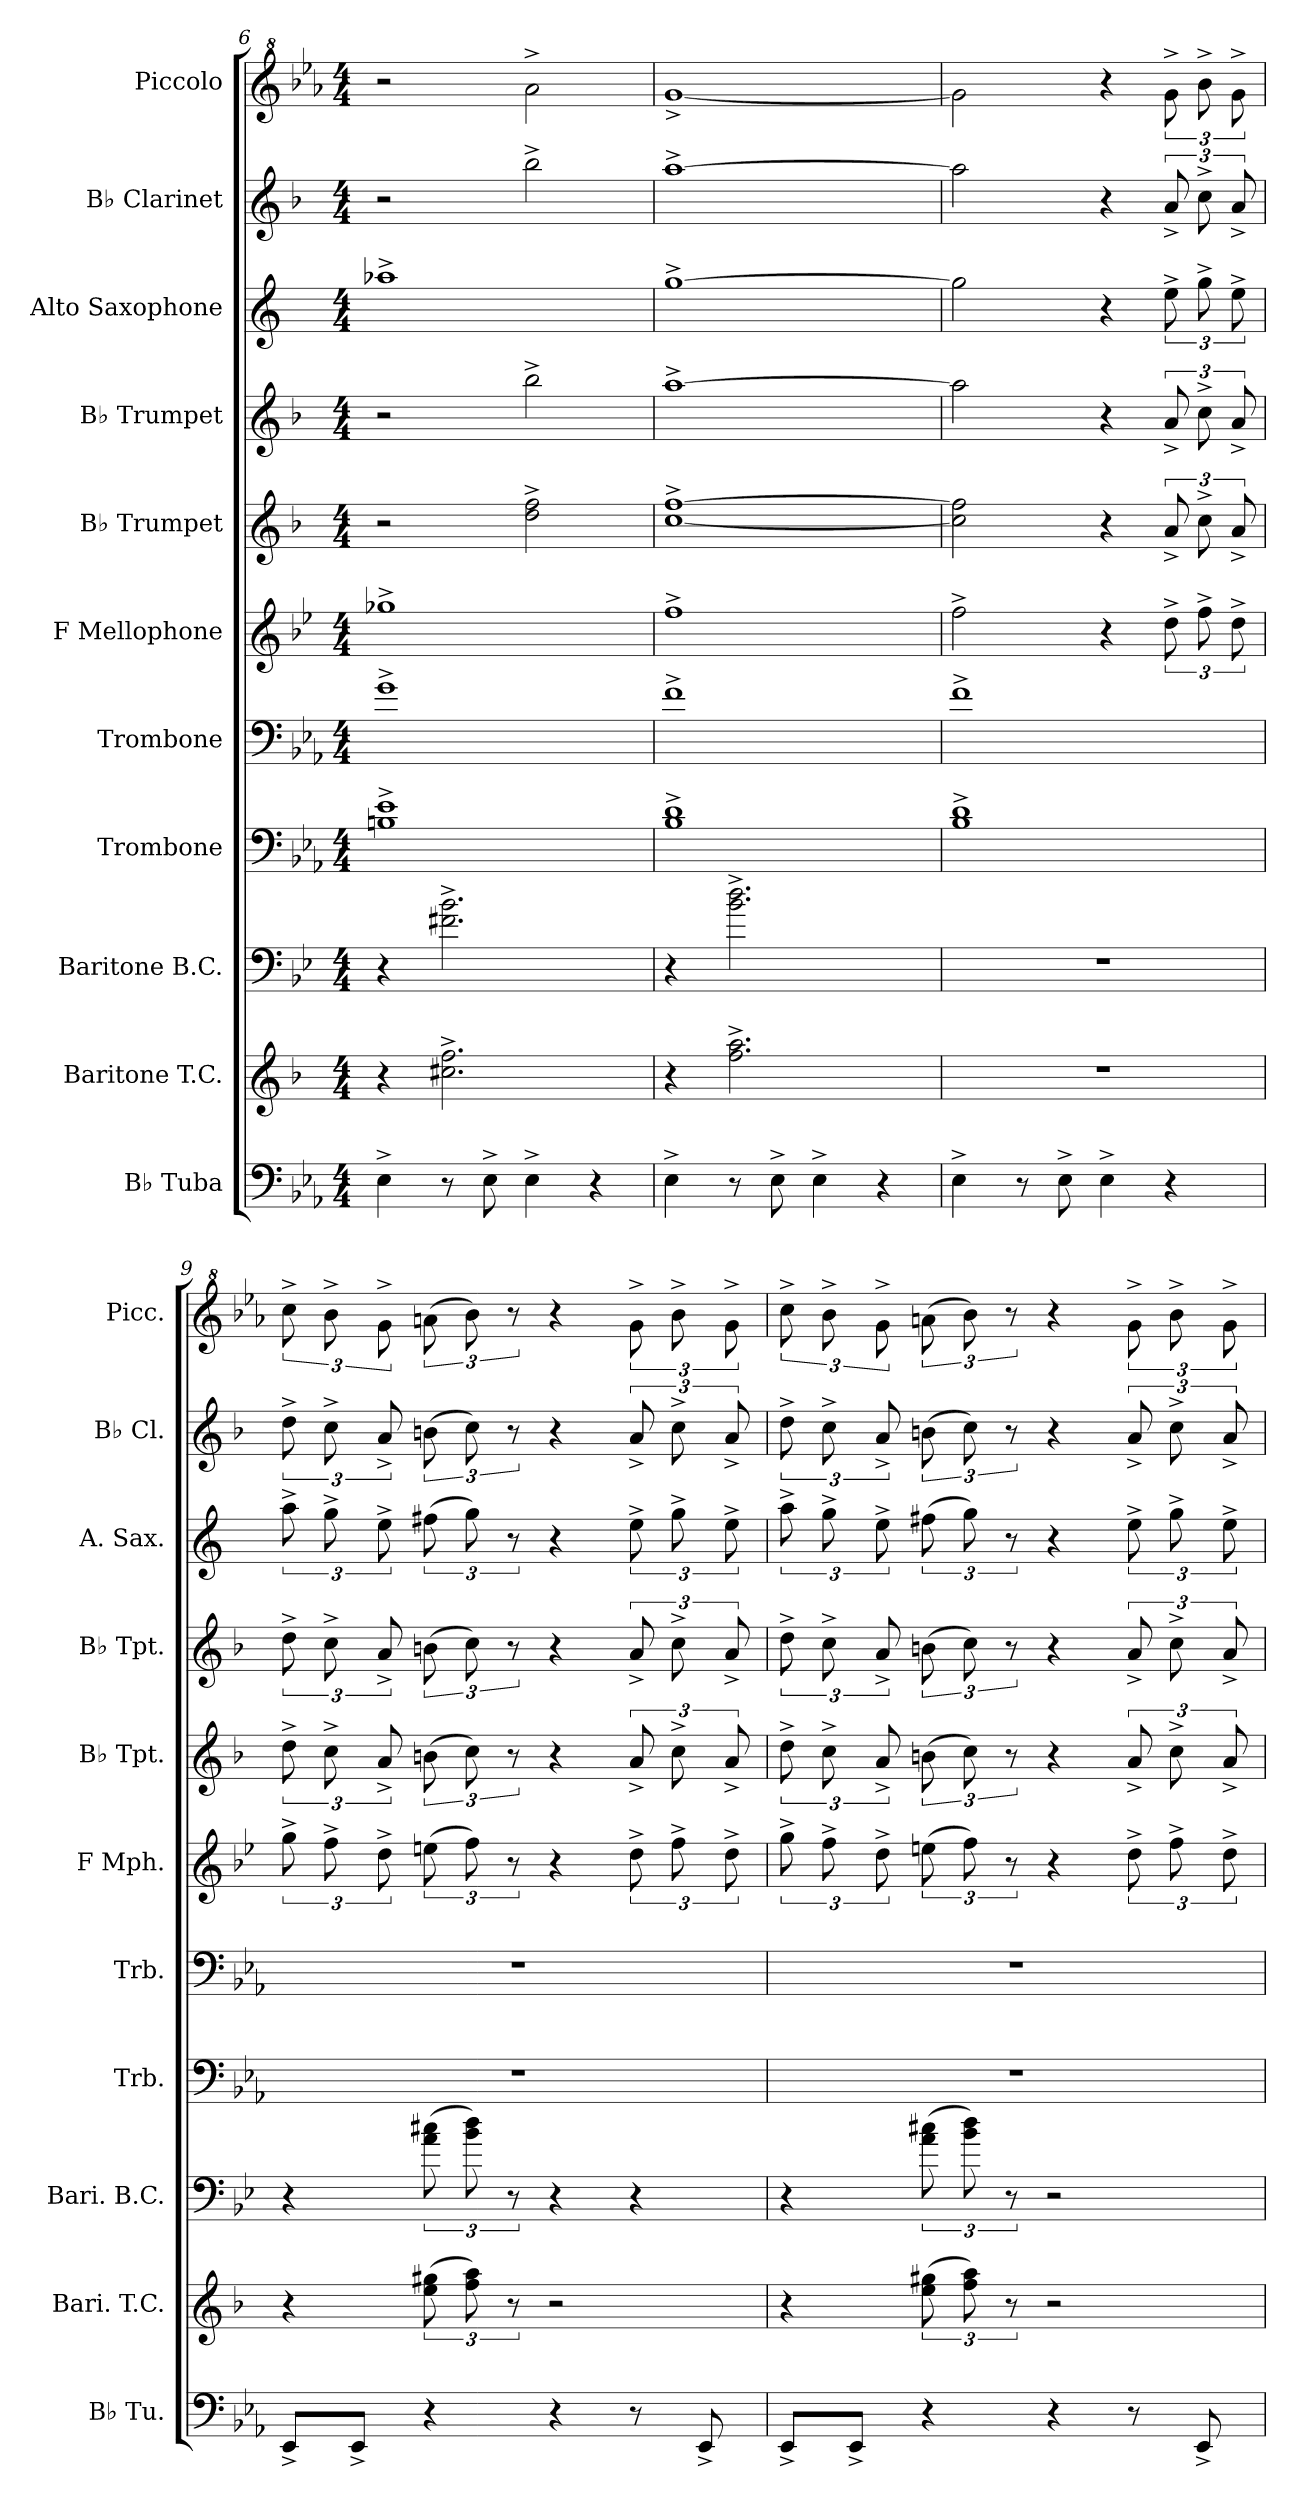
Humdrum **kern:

**kern	**kern	**kern	**kern	**kern	**kern	**kern	**kern	**kern	**kern	**kern
*part11	*part10	*part9	*part8	*part7	*part6	*part5	*part4	*part3	*part2	*part1
*staff11	*staff10	*staff9	*staff8	*staff7	*staff6	*staff5	*staff4	*staff3	*staff2	*staff1
*I"B♭ Tuba	*I"Baritone T.C.	*I"Baritone B.C.	*I"Trombone	*I"Trombone	*I"F Mellophone	*I"B♭ Trumpet	*I"B♭ Trumpet	*I"Alto Saxophone	*I"B♭ Clarinet	*I"Piccolo
*I'B♭ Tu.	*I'Bari. T.C.	*I'Bari. B.C.	*I'Trb.	*I'Trb.	*I'F Mph.	*I'B♭ Tpt.	*I'B♭ Tpt.	*I'A. Sax.	*I'B♭ Cl.	*I'Picc.
*clefF4	*clefG2	*clefF4	*clefF4	*clefF4	*clefG2	*clefG2	*clefG2	*clefG2	*clefG2	*clefG^2
*	*ITrd4c7	*ITrd4c7	*	*	*ITrd4c7	*ITrd1c2	*ITrd1c2	*ITrd5c9	*ITrd1c2	*ITrd-7c-12
*k[b-e-a-]	*k[b-e-]	*k[b-e-a-]	*k[b-e-a-]	*k[b-e-a-]	*k[b-e-a-]	*k[b-e-a-]	*k[b-e-a-]	*k[b-e-a-]	*k[b-e-a-]	*k[b-e-a-]
*E-:	*B-:	*E-:	*E-:	*E-:	*E-:	*E-:	*E-:	*E-:	*E-:	*E-:
*M4/4	*M4/4	*M4/4	*M4/4	*M4/4	*M4/4	*M4/4	*M4/4	*M4/4	*M4/4	*M4/4
=6	=6	=6	=6	=6	=6	=6	=6	=6	=6	=6
4E-^\	4r	4r	1Bn^ 1e-^	1g^	1cc-X^	2r	2r	1cc-X^	2r	2r
8r	2.f#X\^ 2.b-\^	2.Bn\^ 2.e-\^	.	.	.	.	.	.	.	.
8E-^\	.	.	.	.	.	.	.	.	.	.
4E-^\	.	.	.	.	.	2cc\^ 2ee-\^	2aa-^\	.	2aa-^\	2aaa-^\
4r	.	.	.	.	.	.	.	.	.	.
=7	=7	=7	=7	=7	=7	=7	=7	=7	=7	=7
4E-^\	4r	4r	1B-^ 1d^	1f^	1b-^	[1b-^ [1ee-^	[1gg^	[1b-^	[1gg^	[1ggg^
8r	2.b-\^ 2.dd\^	2.e-\^ 2.g\^	.	.	.	.	.	.	.	.
8E-^\	.	.	.	.	.	.	.	.	.	.
4E-^\	.	.	.	.	.	.	.	.	.	.
4r	.	.	.	.	.	.	.	.	.	.
=8	=8	=8	=8	=8	=8	=8	=8	=8	=8	=8
4E-^\	1r	1r	1B-^ 1d^	1f^	2b-^\	2b-\] 2ee-\]	2gg\]	2b-\]	2gg\]	2ggg\]
8r	.	.	.	.	.	.	.	.	.	.
8E-^\	.	.	.	.	.	.	.	.	.	.
4E-^\	.	.	.	.	4r	4r	4r	4r	4r	4r
4r	.	.	.	.	12g^\	12g^/	12g^/	12g^\	12g^/	12ggg^\
.	.	.	.	.	12b-^\	12b-^\	12b-^\	12b-^\	12b-^\	12bbb-^\
.	.	.	.	.	12g^\	12g^/	12g^/	12g^\	12g^/	12ggg^\
=9	=9	=9	=9	=9	=9	=9	=9	=9	=9	=9
8EE-^/L	4r	4r	1r	1r	12cc^\	12cc^\	12cc^\	12cc^\	12cc^\	12cccc^\
.	.	.	.	.	12b-^\	12b-^\	12b-^\	12b-^\	12b-^\	12bbb-^\
8EE-^/J	.	.	.	.	.	.	.	.	.	.
.	.	.	.	.	12g^\	12g^/	12g^/	12g^\	12g^/	12ggg^\
4r	(12a\ 12cc#X\	(12d\ 12f#X\	.	.	(12an\	(12an\	(12an\	(12an\	(12an\	(12aaan\
.	12b-\ 12dd\)	12e-\ 12g\)	.	.	12b-\)	12b-\)	12b-\)	12b-\)	12b-\)	12bbb-\)
.	12r	12r	.	.	12r	12r	12r	12r	12r	12r
4r	2r	4r	.	.	4r	4r	4r	4r	4r	4r
8r	.	4r	.	.	12g^\	12g^/	12g^/	12g^\	12g^/	12ggg^\
.	.	.	.	.	12b-^\	12b-^\	12b-^\	12b-^\	12b-^\	12bbb-^\
8EE-^/	.	.	.	.	.	.	.	.	.	.
.	.	.	.	.	12g^\	12g^/	12g^/	12g^\	12g^/	12ggg^\
=10	=10	=10	=10	=10	=10	=10	=10	=10	=10	=10
8EE-^/L	4r	4r	1r	1r	12cc^\	12cc^\	12cc^\	12cc^\	12cc^\	12cccc^\
.	.	.	.	.	12b-^\	12b-^\	12b-^\	12b-^\	12b-^\	12bbb-^\
8EE-^/J	.	.	.	.	.	.	.	.	.	.
.	.	.	.	.	12g^\	12g^/	12g^/	12g^\	12g^/	12ggg^\
4r	(12a\ 12cc#X\	(12d\ 12f#X\	.	.	(12an\	(12an\	(12an\	(12an\	(12an\	(12aaan\
.	12b-\ 12dd\)	12e-\ 12g\)	.	.	12b-\)	12b-\)	12b-\)	12b-\)	12b-\)	12bbb-\)
.	12r	12r	.	.	12r	12r	12r	12r	12r	12r
4r	2r	2r	.	.	4r	4r	4r	4r	4r	4r
8r	.	.	.	.	12g^\	12g^/	12g^/	12g^\	12g^/	12ggg^\
.	.	.	.	.	12b-^\	12b-^\	12b-^\	12b-^\	12b-^\	12bbb-^\
8EE-^/	.	.	.	.	.	.	.	.	.	.
.	.	.	.	.	12g^\	12g^/	12g^/	12g^\	12g^/	12ggg^\
=	=	=	=	=	=	=	=	=	=	=
*-	*-	*-	*-	*-	*-	*-	*-	*-	*-	*-
